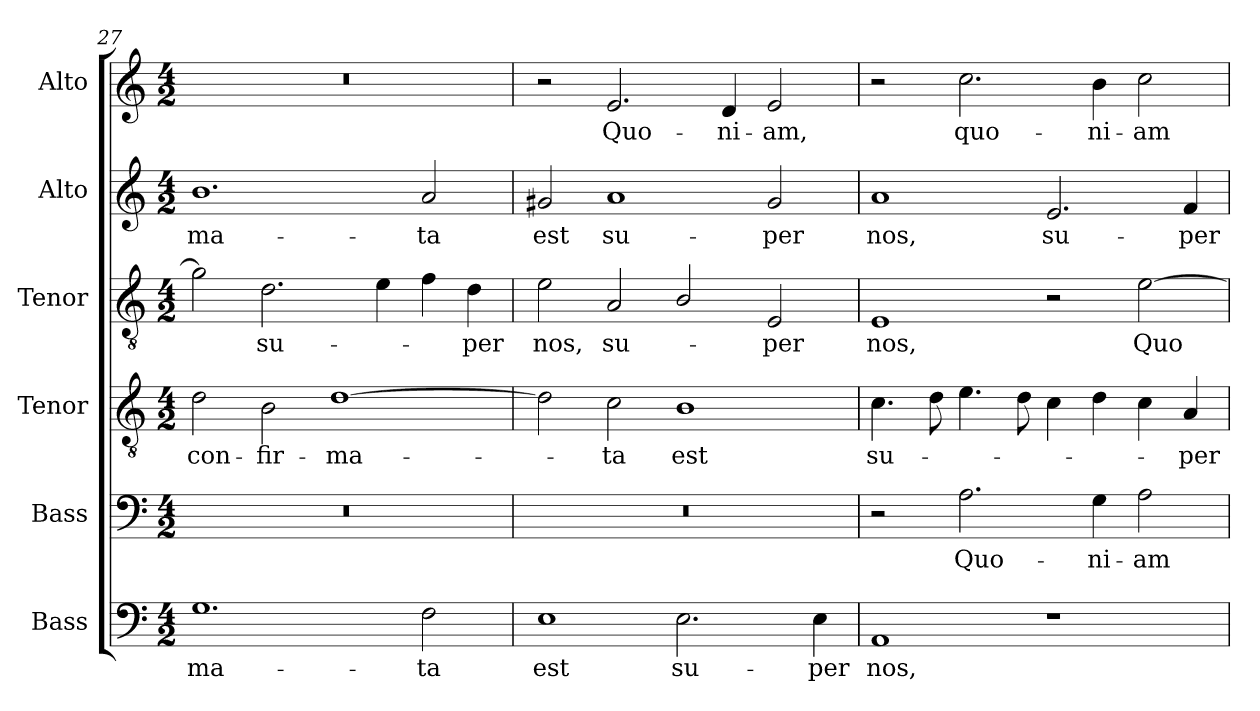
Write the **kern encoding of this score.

**kern	**text	**kern	**text	**kern	**text	**kern	**text	**kern	**text	**kern	**text
*part6	*part6	*part5	*part5	*part4	*part4	*part3	*part3	*part2	*part2	*part1	*part1
*staff6	*staff6	*staff5	*staff5	*staff4	*staff4	*staff3	*staff3	*staff2	*staff2	*staff1	*staff1
*I"Bass	*	*I"Bass	*	*I"Tenor	*	*I"Tenor	*	*I"Alto	*	*I"Alto	*
*I'B.	*	*I'B.	*	*I'T.	*	*I'T.	*	*I'A.	*	*I'A.	*
*clefF4	*	*clefF4	*	*clefGv2	*	*clefGv2	*	*clefG2	*	*clefG2	*
*	*	*	*	*ITrd7c12	*	*ITrd7c12	*	*	*	*	*
*k[]	*	*k[]	*	*k[]	*	*k[]	*	*k[]	*	*k[]	*
*C:	*	*C:	*	*C:	*	*C:	*	*C:	*	*C:	*
*M4/2	*	*M4/2	*	*M4/2	*	*M4/2	*	*M4/2	*	*M4/2	*
=27	=27	=27	=27	=27	=27	=27	=27	=27	=27	=27	=27
!	!LO:LY:b:color=#000000	!LO:N:vis=1	!	!	!	!	!	!	!	!	!
!	!	!	!	!	!LO:LY:b:color=#000000	!	!	!	!	!	!
!	!	!	!	!	!	!	!	!	!LO:LY:b:color=#000000	!LO:N:vis=1	!
1.Gi	-ma-	0r	.	2Di\	con-	2Gi\]	.	1.bi	-ma-	0r	.
!	!	!	!	!	!LO:LY:b:color=#000000	!	!	!	!	!	!
!	!	!	!	!	!	!	!LO:LY:b:color=#000000	!	!	!	!
.	.	.	.	2BBi\	-fir-	2.Di\	su-	.	.	.	.
!	!	!	!	!	!LO:LY:b:color=#000000	!	!	!	!	!	!
.	.	.	.	[1Di	-ma-	.	.	.	.	.	.
.	.	.	.	.	.	4Ei\	.	.	.	.	.
!	!LO:LY:b:color=#000000	!	!	!	!	!	!	!	!	!	!
!	!	!	!	!	!	!	!	!	!LO:LY:b:color=#000000	!	!
2Fi\	-ta	.	.	.	.	4Fi\	.	2ai/	-ta	.	.
!	!	!	!	!	!	!	!LO:LY:b:color=#000000	!	!	!	!
.	.	.	.	.	.	4Di\	-per	.	.	.	.
=28	=28	=28	=28	=28	=28	=28	=28	=28	=28	=28	=28
!	!LO:LY:b:color=#000000	!LO:N:vis=1	!	!	!	!	!	!	!	!	!
!	!	!	!	!	!	!	!LO:LY:b:color=#000000	!	!	!	!
!	!	!	!	!	!	!	!	!	!LO:LY:b:color=#000000	!	!
1Ei	est	0r	.	2Di\]	.	2Ei\	nos,	2g#Xi/	est	2r	.
!	!	!	!	!	!LO:LY:b:color=#000000	!	!	!	!	!	!
!	!	!	!	!	!	!	!LO:LY:b:color=#000000	!	!	!	!
!	!	!	!	!	!	!	!	!	!LO:LY:b:color=#000000	!	!
!	!	!	!	!	!	!	!	!	!	!	!LO:LY:b:color=#000000
.	.	.	.	2Ci\	-ta	2AAi/	su-	1ai	su-	2.ei/	Quo-
!	!LO:LY:b:color=#000000	!	!	!	!	!	!	!	!	!	!
!	!	!	!	!	!LO:LY:b:color=#000000	!	!	!	!	!	!
2.Ei\	su-	.	.	1BBi	est	2BBi/	.	.	.	.	.
!	!	!	!	!	!	!	!	!	!	!	!LO:LY:b:color=#000000
.	.	.	.	.	.	.	.	.	.	4di/	-ni-
!	!	!	!	!	!	!	!LO:LY:b:color=#000000	!	!	!	!
!	!	!	!	!	!	!	!	!	!LO:LY:b:color=#000000	!	!
!	!	!	!	!	!	!	!	!	!	!	!LO:LY:b:color=#000000
.	.	.	.	.	.	2EEi/	-per	2g#i/	-per	2ei/	-am,
!	!LO:LY:b:color=#000000	!	!	!	!	!	!	!	!	!	!
4Ei\	-per	.	.	.	.	.	.	.	.	.	.
!!LO:PB:g=z
=29	=29	=29	=29	=29	=29	=29	=29	=29	=29	=29	=29
!	!LO:LY:b:color=#000000	!	!	!	!	!	!	!	!	!	!
!	!	!	!	!	!LO:LY:b:color=#000000	!	!	!	!	!	!
!	!	!	!	!	!	!	!LO:LY:b:color=#000000	!	!	!	!
!	!	!	!	!	!	!	!	!	!LO:LY:b:color=#000000	!	!
1AAi	nos,	2r	.	4.Ci\	su-	1EEi	nos,	1ai	nos,	2r	.
.	.	.	.	8Di\	.	.	.	.	.	.	.
!	!	!	!LO:LY:b:color=#000000	!	!	!	!	!	!	!	!
!	!	!	!	!	!	!	!	!	!	!	!LO:LY:b:color=#000000
.	.	2.Ai\	Quo-	4.Ei\	.	.	.	.	.	2.cci\	quo-
.	.	.	.	8Di\	.	.	.	.	.	.	.
!	!	!	!	!	!	!	!	!	!LO:LY:b:color=#000000	!	!
1r	.	.	.	4Ci\	.	2r	.	2.ei/	su-	.	.
!	!	!	!LO:LY:b:color=#000000	!	!	!	!	!	!	!	!
!	!	!	!	!	!	!	!	!	!	!	!LO:LY:b:color=#000000
.	.	4Gi\	-ni-	4Di\	.	.	.	.	.	4bi\	-ni-
!	!	!	!LO:LY:b:color=#000000	!	!	!	!	!	!	!	!
!	!	!	!	!	!	!	!LO:LY:b:color=#000000	!	!	!	!
!	!	!	!	!	!	!	!	!	!	!	!LO:LY:b:color=#000000
.	.	2Ai\	-am	4Ci\	.	[2Ei\	Quo-	.	.	2cci\	-am
!	!	!	!	!	!LO:LY:b:color=#000000	!	!	!	!	!	!
!	!	!	!	!	!	!	!	!	!LO:LY:b:color=#000000	!	!
.	.	.	.	4AAi/	-per	.	.	4fi/	-per	.	.
=	=	=	=	=	=	=	=	=	=	=	=
*-	*-	*-	*-	*-	*-	*-	*-	*-	*-	*-	*-
